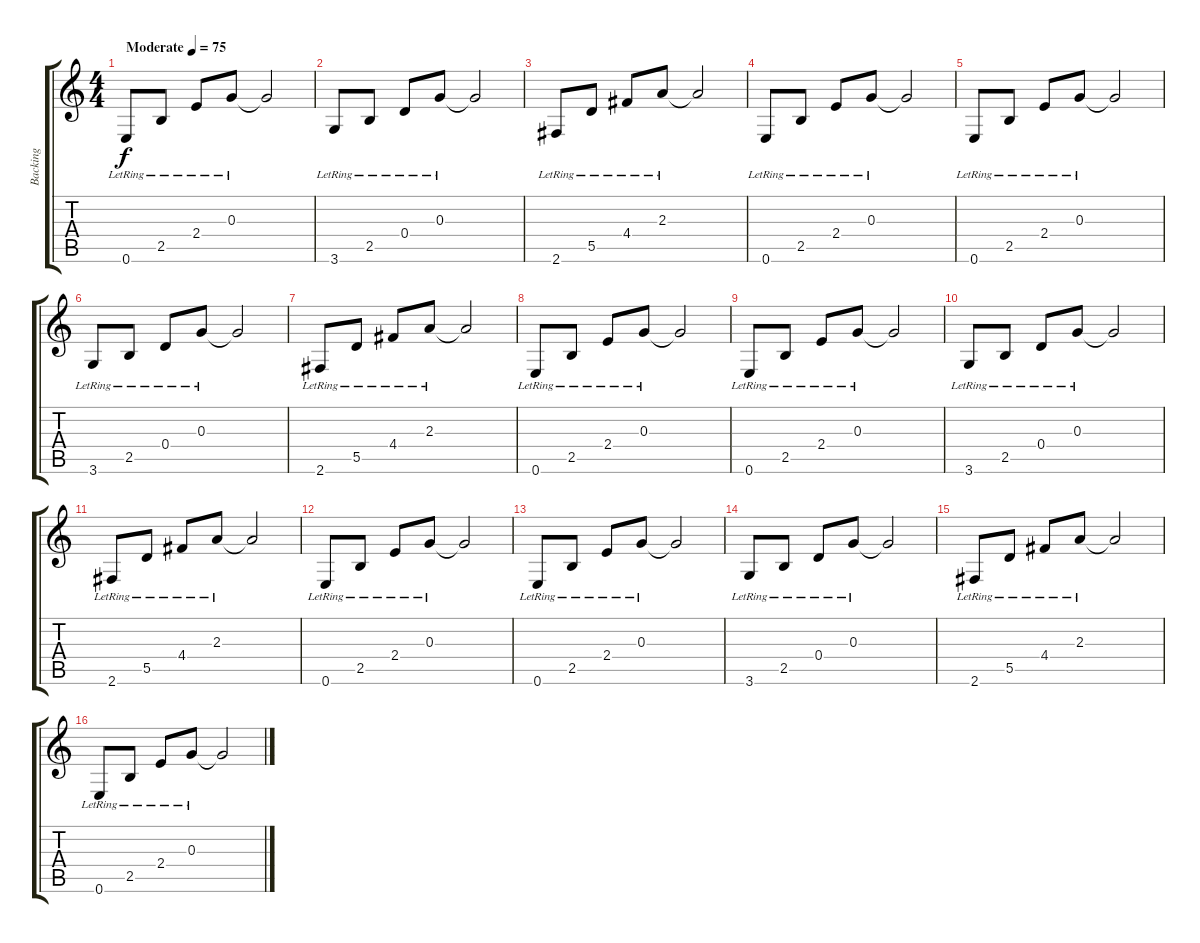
\track ("Backing" "Backing") {instrument acousticguitarnylon}
\staff {score tabs}
\tuning (E4 B3 G3 D3 A2 E2) {hide}
\ts (4 4)
\tempo (75 "Moderate")
\clef g2
\ks c
0.6{lr}.8{dy f instrument acousticguitarnylon} 2.5{lr}.8 2.4{lr}.8 0.3{lr}.8 0.3{t}.2 |
3.6{lr}.8 2.5{lr}.8 0.4{lr}.8 0.3{lr}.8 0.3{t}.2 |
2.6{lr}.8 5.5{lr}.8 4.4{lr}.8 2.3{lr}.8 2.3{t}.2 |
0.6{lr}.8 2.5{lr}.8 2.4{lr}.8 0.3{lr}.8 0.3{t}.2 |
0.6{lr}.8 2.5{lr}.8 2.4{lr}.8 0.3{lr}.8 0.3{t}.2 |
3.6{lr}.8 2.5{lr}.8 0.4{lr}.8 0.3{lr}.8 0.3{t}.2 |
2.6{lr}.8 5.5{lr}.8 4.4{lr}.8 2.3{lr}.8 2.3{t}.2 |
0.6{lr}.8 2.5{lr}.8 2.4{lr}.8 0.3{lr}.8 0.3{t}.2 |
0.6{lr}.8 2.5{lr}.8 2.4{lr}.8 0.3{lr}.8 0.3{t}.2 |
3.6{lr}.8 2.5{lr}.8 0.4{lr}.8 0.3{lr}.8 0.3{t}.2 |
2.6{lr}.8 5.5{lr}.8 4.4{lr}.8 2.3{lr}.8 2.3{t}.2 |
0.6{lr}.8 2.5{lr}.8 2.4{lr}.8 0.3{lr}.8 0.3{t}.2 |
0.6{lr}.8 2.5{lr}.8 2.4{lr}.8 0.3{lr}.8 0.3{t}.2 |
3.6{lr}.8 2.5{lr}.8 0.4{lr}.8 0.3{lr}.8 0.3{t}.2 |
2.6{lr}.8 5.5{lr}.8 4.4{lr}.8 2.3{lr}.8 2.3{t}.2 |
0.6{lr}.8 2.5{lr}.8 2.4{lr}.8 0.3{lr}.8 0.3{t}.2
